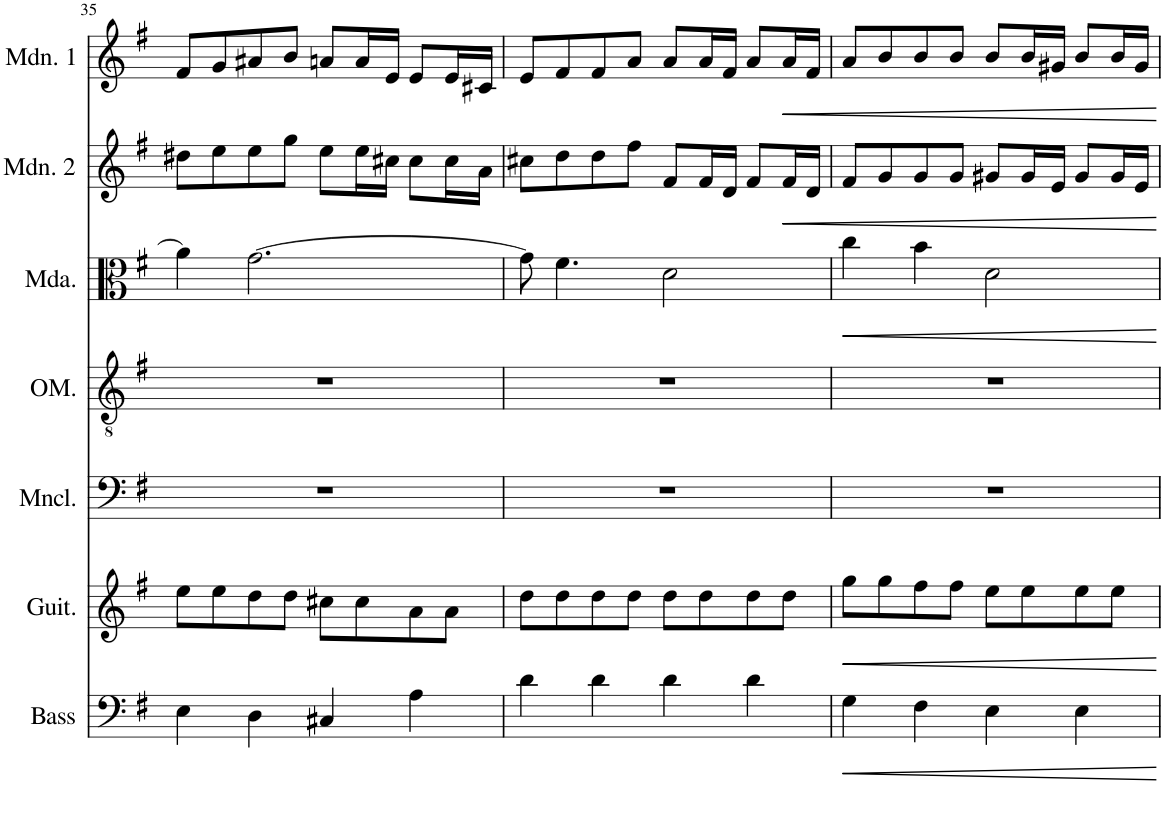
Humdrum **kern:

**kern	**kern	**kern	**kern	**kern	**kern	**kern
*part7	*part6	*part5	*part4	*part3	*part2	*part1
*staff7	*staff6	*staff5	*staff4	*staff3	*staff2	*staff1
*I"Acoustic Bass	*I"Guitar	*I"Mandocello	*I"Octave Mandolin	*I"Mandola	*I"Mandolin 2	*I"Mandolin 1
*I'Bass	*I'Guit.	*I'Mncl.	*I'OM.	*I'Mda.	*I'Mdn. 2	*I'Mdn. 1
!!LO:PB:g=z
*clefF4	*clefG2	*clefF4	*clefGv2	*clefC3	*clefG2	*clefG2
*Trd7c12	*Trd7c12	*	*	*	*	*
*k[f#]	*k[f#]	*k[f#]	*k[f#]	*k[f#]	*k[f#]	*k[f#]
*M4/4	*M4/4	*M4/4	*M4/4	*M4/4	*M4/4	*M4/4
=35	=35	=35	=35	=35	=35	=35
4E\	8ee\L	1r	1r	4a\]	8dd#X\L	8f#/L
.	8ee\	.	.	.	8ee\	8g/
4D\	8dd\	.	.	[2.g\	8ee\	8a#X/
.	8dd\J	.	.	.	8gg\J	8b/J
4C#X/	8cc#X\L	.	.	.	8ee\L	8an/L
.	8cc#\	.	.	.	16ee\L	16a/L
.	.	.	.	.	16cc#X\JJ	16e/JJ
4A\	8a\	.	.	.	8cc#\L	8e/L
.	8a\J	.	.	.	16cc#\L	16e/L
.	.	.	.	.	16a\JJ	16c#X/JJ
=36	=36	=36	=36	=36	=36	=36
4d\	8dd\L	1r	1r	8g\]	8cc#X\L	8e/L
.	8dd\	.	.	4.f#\	8dd\	8f#/
4d\	8dd\	.	.	.	8dd\	8f#/
.	8dd\J	.	.	.	8ff#\J	8a/J
4d\	8dd\L	.	.	2d\	8f#/L	8a/L
.	8dd\	.	.	.	16f#/L	16a/L
.	.	.	.	.	16d/JJ	16f#/JJ
4d\	8dd\	.	.	.	8f#/L	8a/L
.	8dd\J	.	.	.	16f#/L	16a/L
.	.	.	.	.	16d/JJ	16f#/JJ
=37	=37	=37	=37	=37	=37	=37
4G\	8gg\L	1r	1r	4cc\	8f#/L	8a/L
.	8gg\	.	.	.	8g/	8b/
4F#\	8ff#\	.	.	4b\	8g/	8b/
.	8ff#\J	.	.	.	8g/J	8b/J
4E\	8ee\L	.	.	2d\	8g#X/L	8b/L
.	8ee\	.	.	.	16g#/L	16b/L
.	.	.	.	.	16e/JJ	16g#X/JJ
4E\	8ee\	.	.	.	8g#/L	8b/L
.	8ee\J	.	.	.	16g#/L	16b/L
.	.	.	.	.	16e/JJ	16g#/JJ
=	=	=	=	=	=	=
*-	*-	*-	*-	*-	*-	*-
